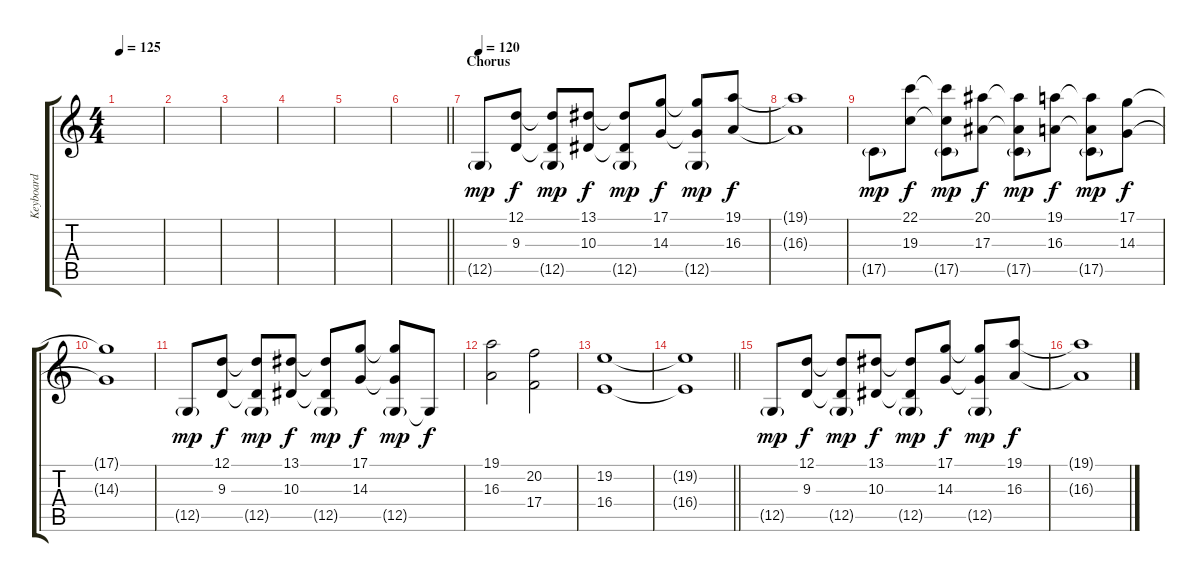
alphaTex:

\track ("Keyboard" "Keyboard") {instrument acousticgrandpiano}
\staff {score tabs}
\tuning (D4 A3 F3 C3 G2 D2) {hide}
\ts (4 4)
\tempo 125
\clef g2
\ks c
|
|
|
|
|
\barLineRight lightlight
|
\section ("" "Chorus")
\tempo 120
12.5{g}.8{dy mp instrument electricgrandpiano} (12.1 9.3).8{dy f} (12.1{t} 9.3{t} 12.5{g}).8{dy mp} (13.1 10.3).8{dy f} (13.1{t} 10.3{t} 12.5{g}).8{dy mp} (17.1 14.3).8{dy f} (17.1{t} 14.3{t} 12.5{g}).8{dy mp} (19.1 16.3).8{dy f} |
(19.1{t} 16.3{t}).1 |
17.5{g}.8{dy mp} (22.1 19.3).8{dy f} (22.1{t} 19.3{t} 17.5{g}).8{dy mp} (20.1 17.3).8{dy f} (20.1{t} 17.3{t} 17.5{g}).8{dy mp} (19.1 16.3).8{dy f} (19.1{t} 16.3{t} 17.5{g}).8{dy mp} (17.1 14.3).8{dy f} |
(17.1{t} 14.3{t}).1 |
12.5{g}.8{dy mp} (12.1 9.3).8{dy f} (12.1{t} 9.3{t} 12.5{g}).8{dy mp} (13.1 10.3).8{dy f} (13.1{t} 10.3{t} 12.5{g}).8{dy mp} (17.1 14.3).8{dy f} (17.1{t} 14.3{t} 12.5{g}).8{dy mp} 12.5{t}.8{dy f} |
(19.1 16.3).2 (20.2 17.4).2 |
(19.2 16.4).1 |
\barLineRight lightlight
(19.2{t} 16.4{t}).1 |
12.5{g}.8{dy mp} (12.1 9.3).8{dy f} (12.1{t} 9.3{t} 12.5{g}).8{dy mp} (13.1 10.3).8{dy f} (13.1{t} 10.3{t} 12.5{g}).8{dy mp} (17.1 14.3).8{dy f} (17.1{t} 14.3{t} 12.5{g}).8{dy mp} (19.1 16.3).8{dy f} |
(19.1{t} 16.3{t}).1
